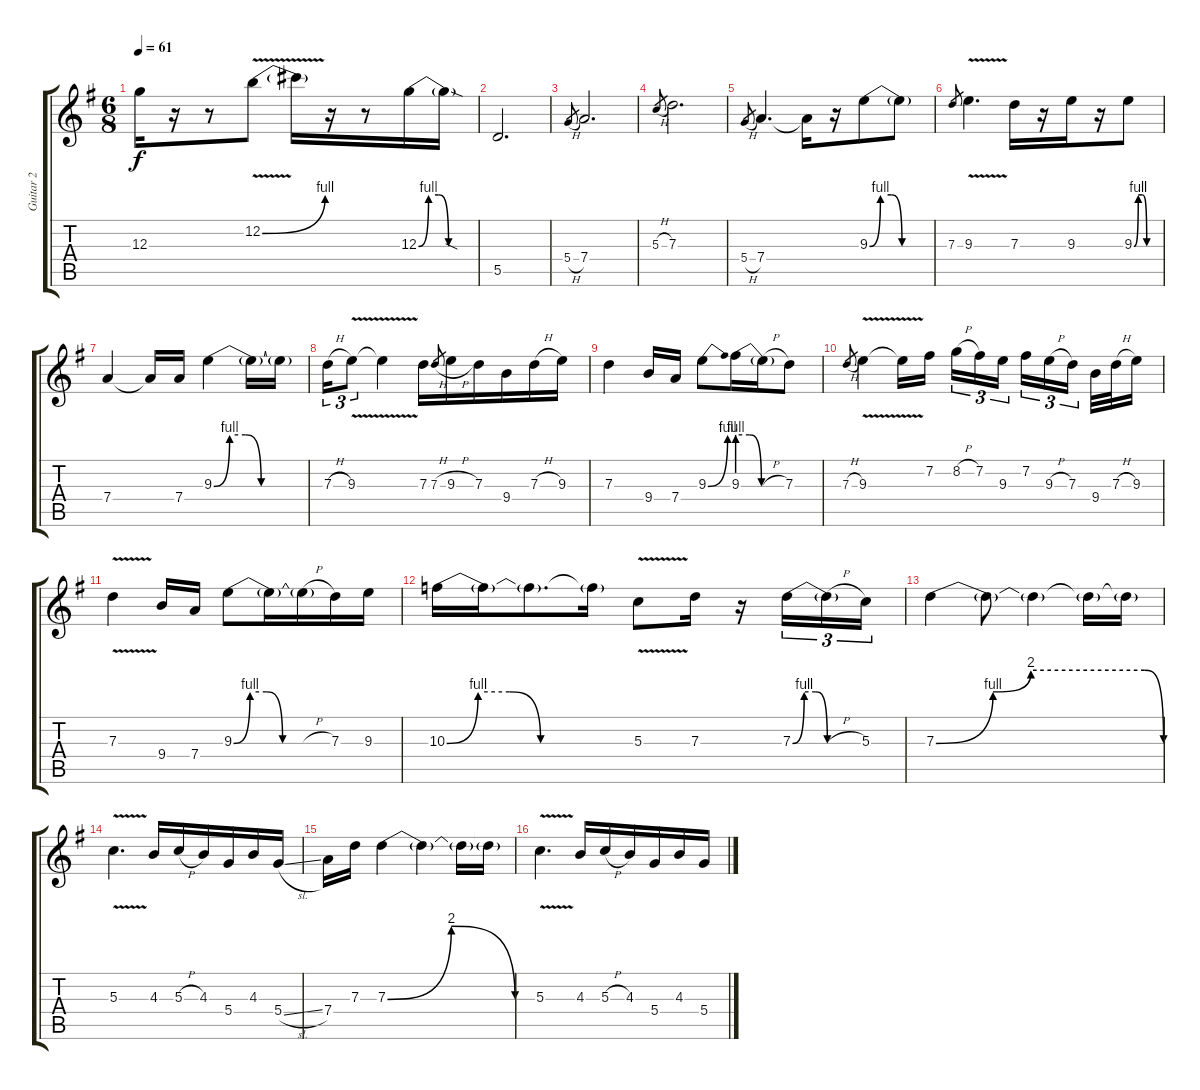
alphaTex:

\track ("Guitar 2" "Guitar 2") {instrument electricguitarjazz}
\staff {score tabs}
\tuning (E4 B3 G3 D3 A2 E2) {hide}
\ts (6 8)
\tempo 61
\clef g2
\ks g
12.3{t}.16{dy f} r.16 r.8 12.2{be (bend 0 0 60 4) v}.8 12.2{t}.16 r.16 r.8 12.3{be (custom 0 0 10 4 20 4 30 0 60 0)}.16 12.3{sod t}.16 |
5.5.2{d} |
5.4{h}.8{gr} 7.4.2{d} |
5.3{h}.8{gr} 7.3.2{d} |
5.4{h}.8{gr} 7.4.4{d} 7.4{t}.16 r.16{instrument overdrivenguitar} 9.3{be (custom 0 0 10 4 20 4 30 0 60 0)}.8 9.3{t}.8 |
7.3.8{gr} 9.3{v}.4{d} 7.3.16 r.16 9.3.16 r.16 9.3{be (custom 0 0 10 4 20 4 30 0 60 0)}.8 |
7.4.4 7.4{t}.16 7.4.16 9.3{be (custom 0 0 10 4 20 4 30 0 60 0)}.4 9.3{t}.16 9.3{t}.16 |
7.3{h}.16{tu (3 2)} 9.3{v}.8{tu (3 2)} 9.3{t}.4 7.3.16 7.3{h}.8{gr} 9.3{h}.16 7.3.16 9.4.16 7.3{h}.16 9.3.16 |
7.3.4 9.4.16 7.4.16 9.3{be (bend 0 0 60 4)}.8 9.3{be (custom 0 4 15 4 30 0 60 0)}.16 9.3{h t}.16 7.3.8 |
7.3{h}.8{gr} 9.3{v}.4 9.3{t}.16 7.2.16 8.2{h}.16{tu (3 2)} 7.2.16{tu (3 2)} 9.3.16{tu (3 2) beam splitsecondary} 7.2.16{tu (3 2)} 9.3{h}.16{tu (3 2)} 7.3.16{tu (3 2) beam splitsecondary} 9.4.32 7.3{h}.32 9.3.16 |
7.3{v}.4 9.4.16 7.4.16 9.3{be (custom 0 0 10 4 20 4 30 0 60 0)}.8 9.3{t}.16 9.3{h t}.16 7.3.16 9.3.16 |
10.3{be (custom 0 0 10 4 20 4 30 0 60 0)}.16 10.3{t}.16 10.3{t}.8{d} 10.3{t}.16 5.3{v}.8 7.3.16 r.16 7.3{be (custom 0 0 10 4 20 4 30 0 60 0)}.16{tu (3 2)} 7.3{h t}.16{tu (3 2)} 5.3.16{tu (3 2)} |
7.3{be (custom 0 0 15 4 25 8 55 8 60 0)}.4 7.3{t}.8 7.3{t}.4 7.3{t}.16 7.3{t}.16 |
5.3{v}.4{d} 4.3.16 5.3{h}.16 4.3.16 5.4.16 4.3.16 5.4{sl}.16 |
7.4.16 7.3.16 7.3{be (bendrelease 0 0 15 8 55 8 60 0)}.4 7.3{t}.4 7.3{t}.16 7.3{t}.16 |
5.3{v}.4{d} 4.3.16 5.3{h}.16 4.3.16 5.4.16 4.3.16 5.4{sl}.16
